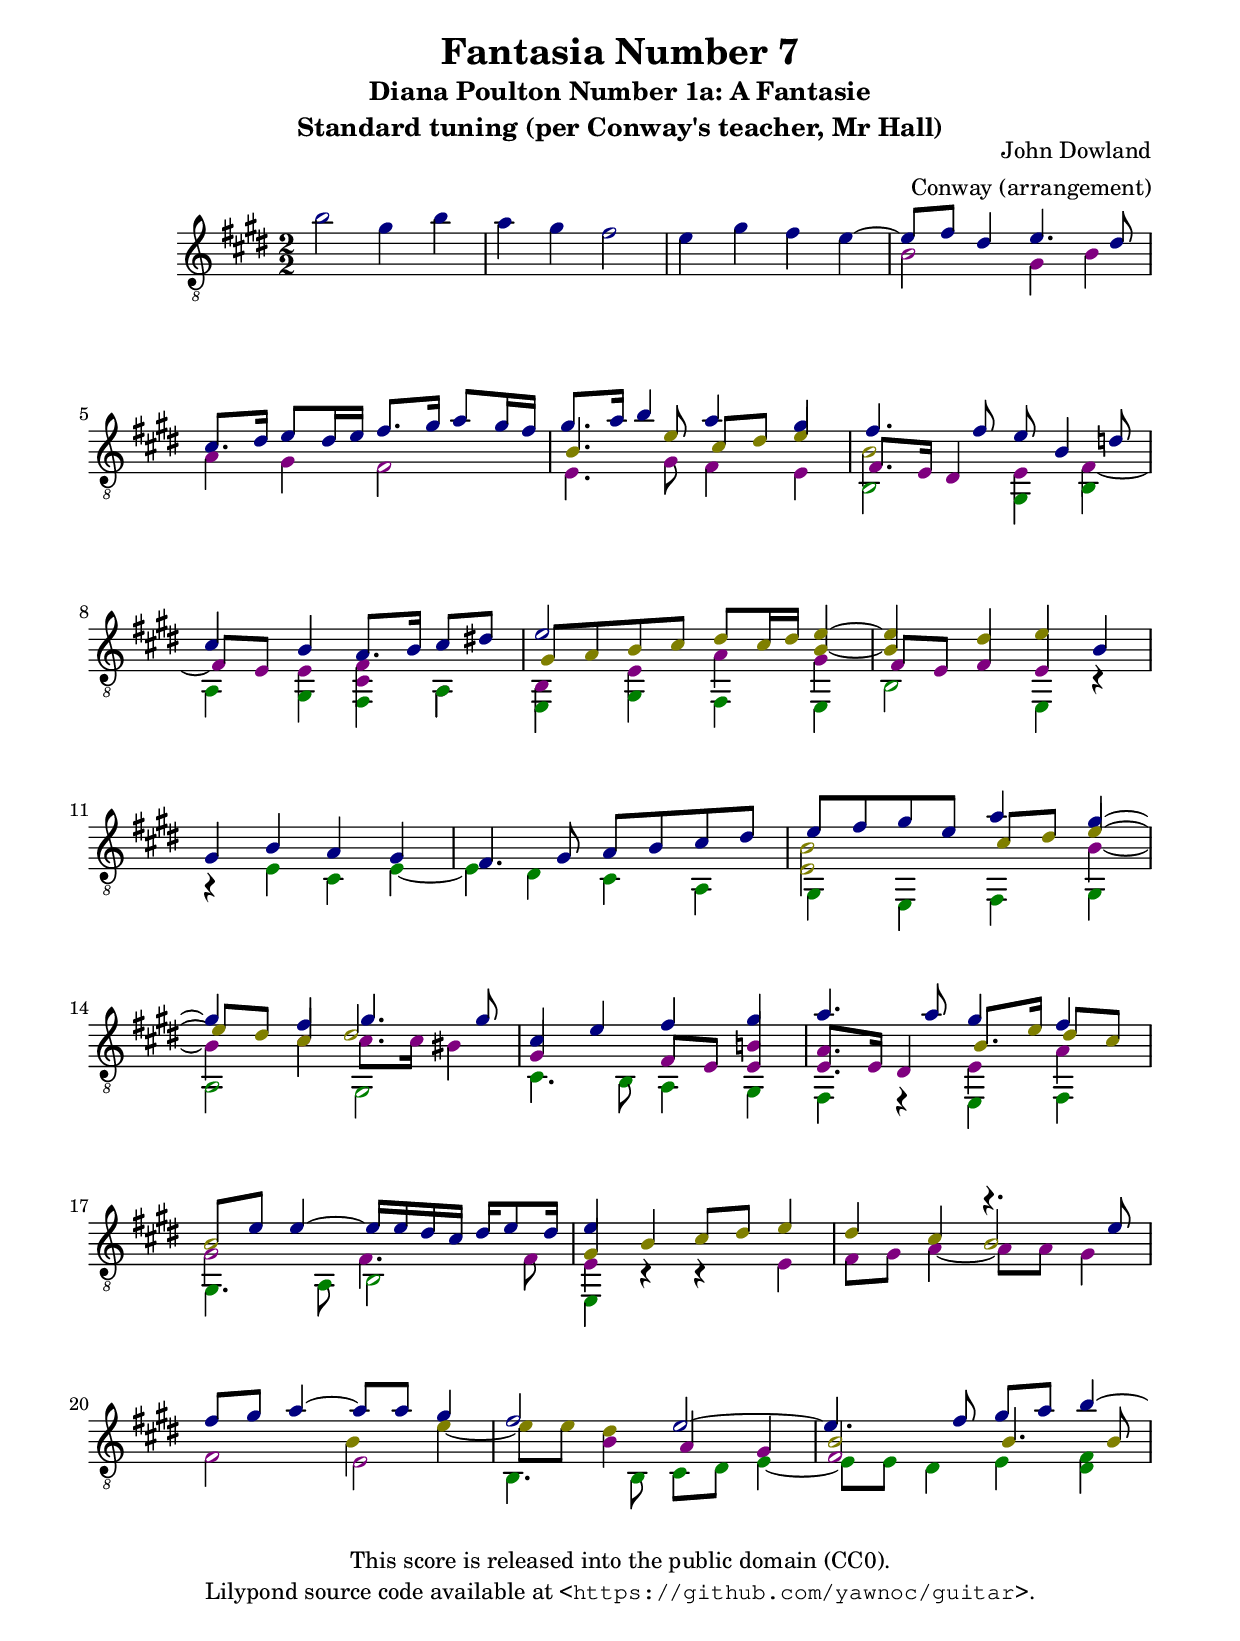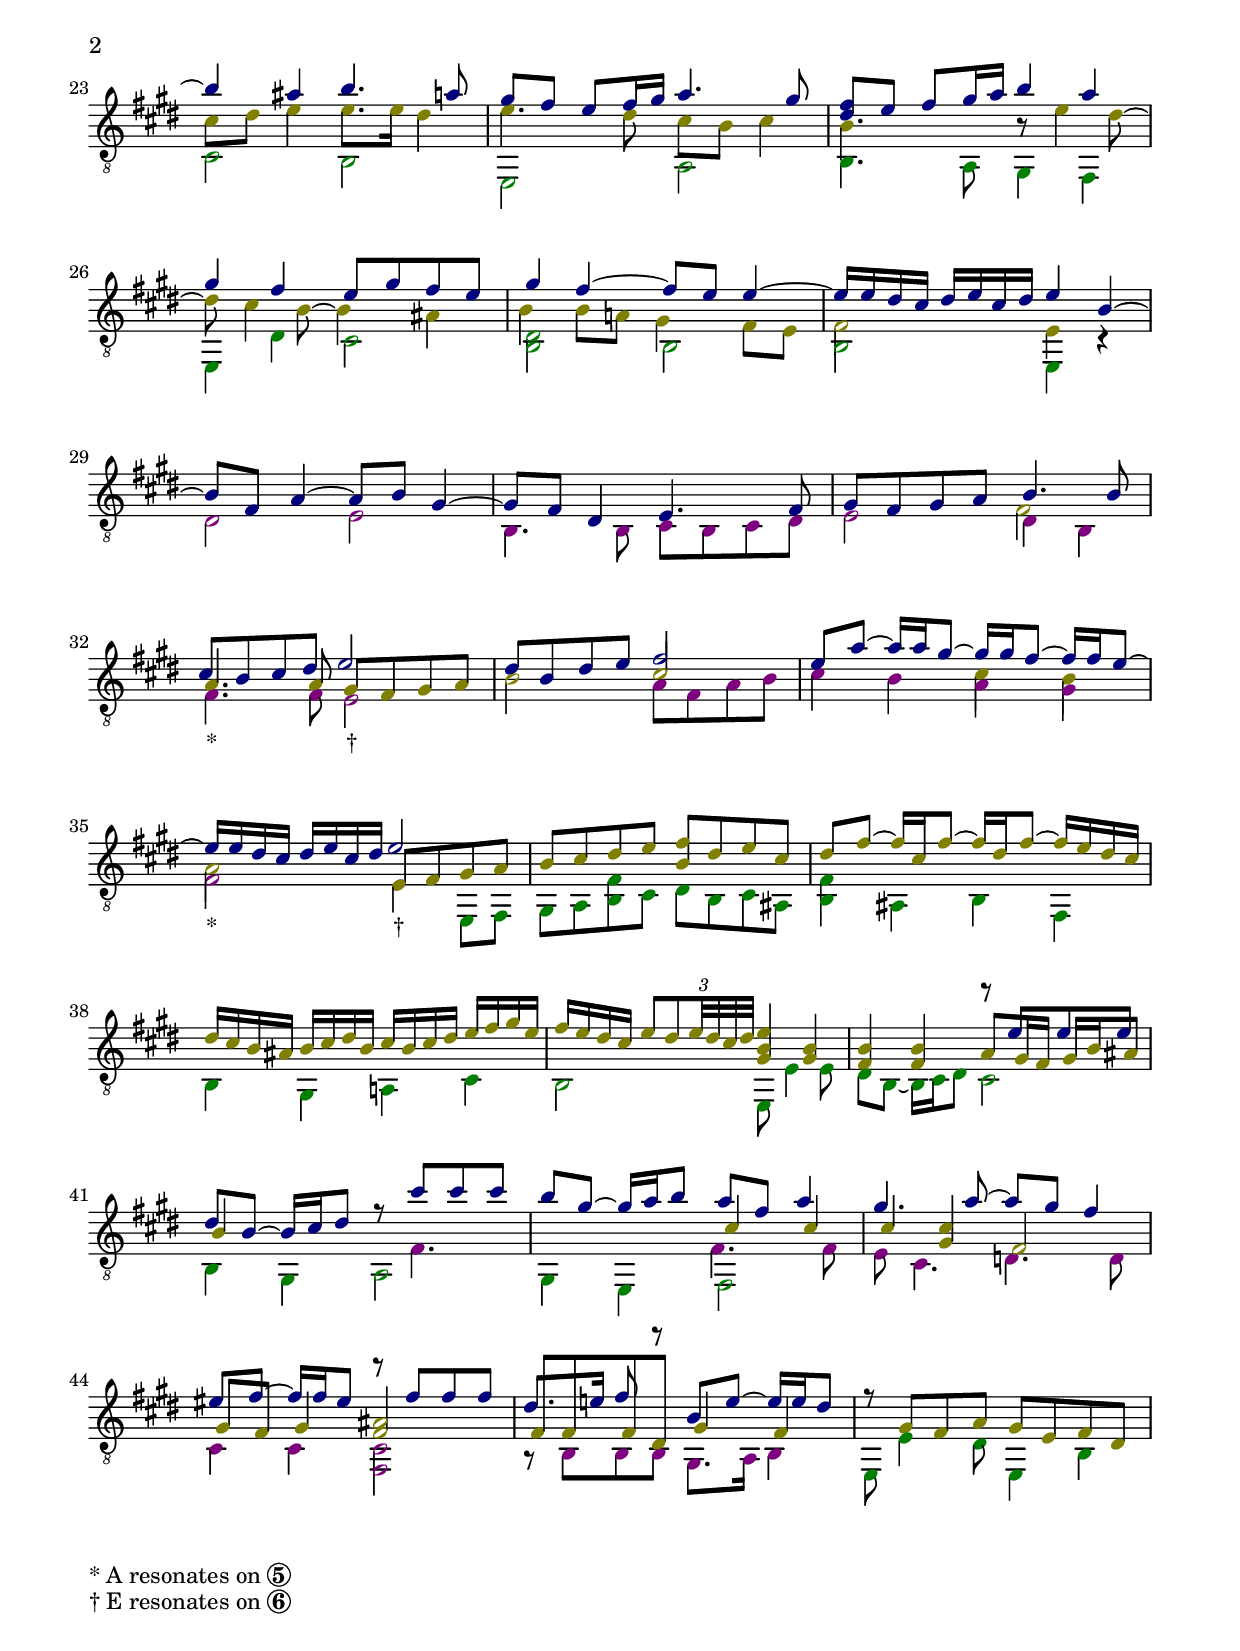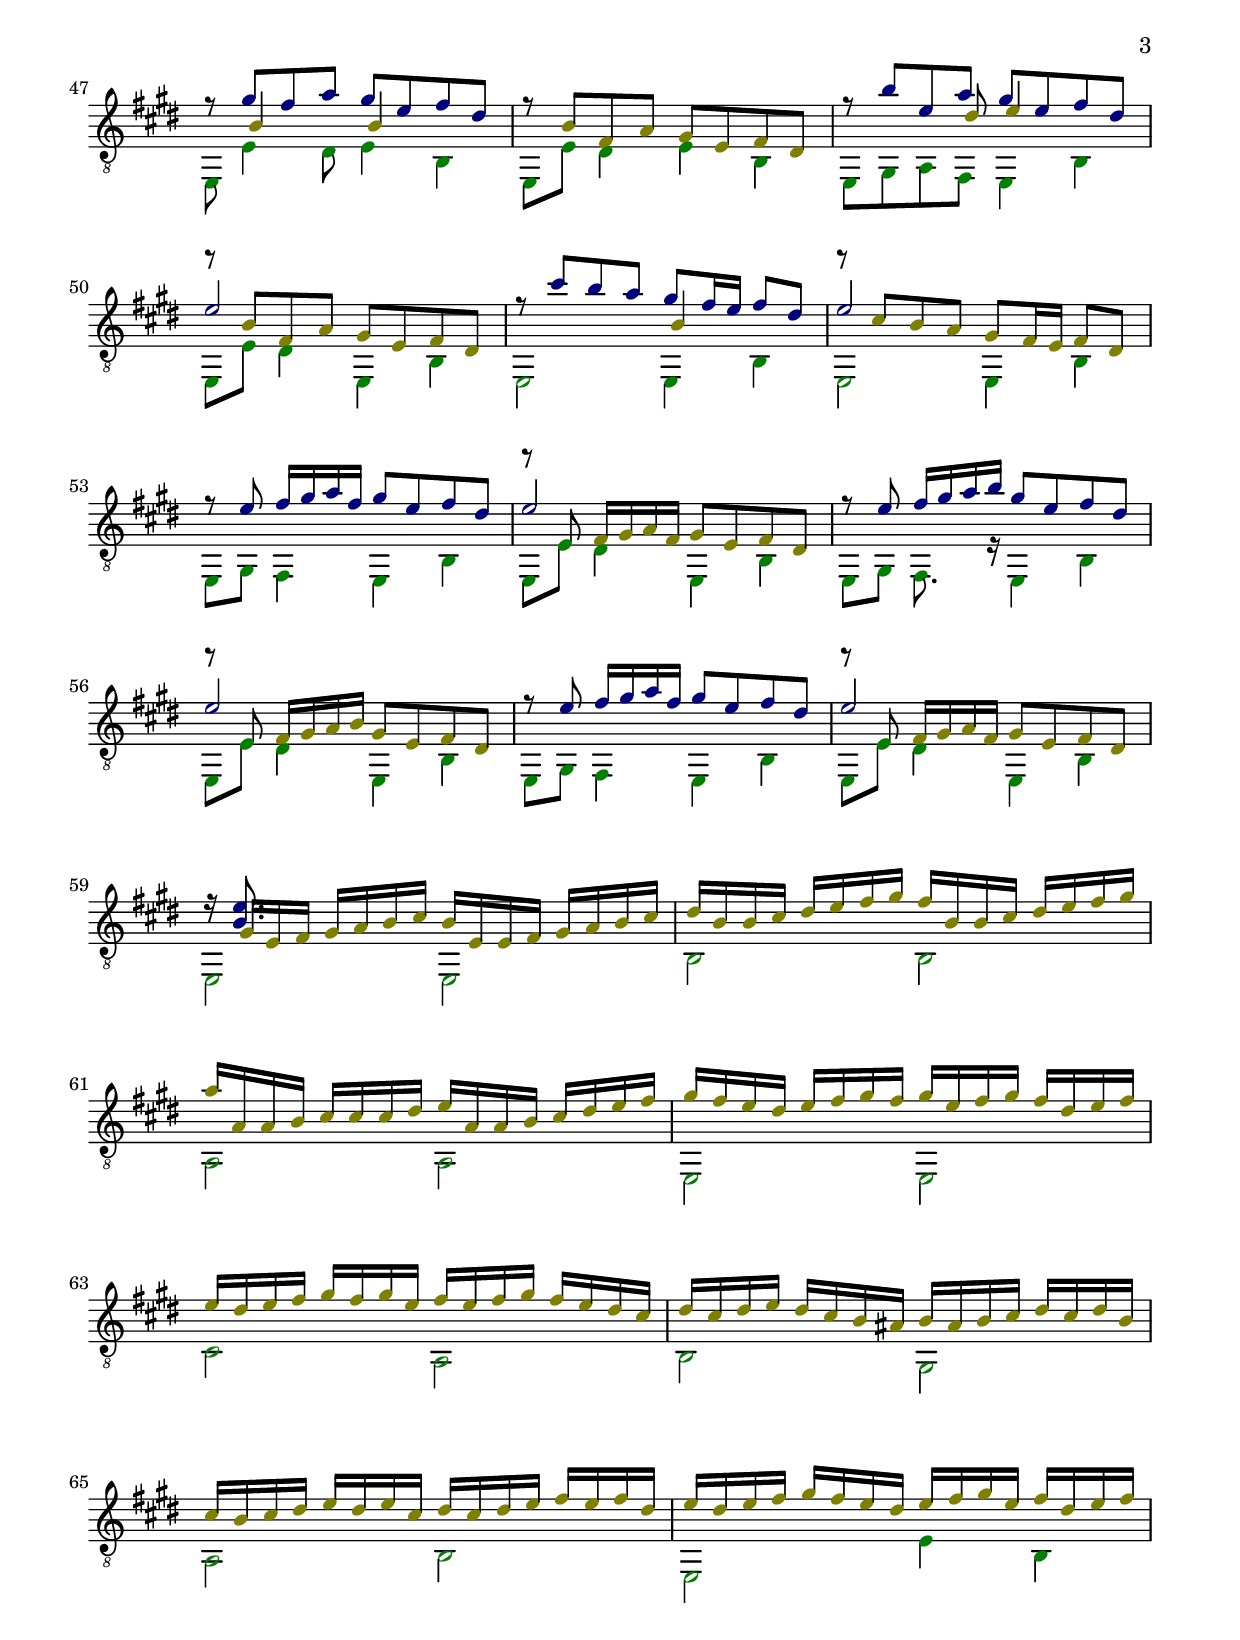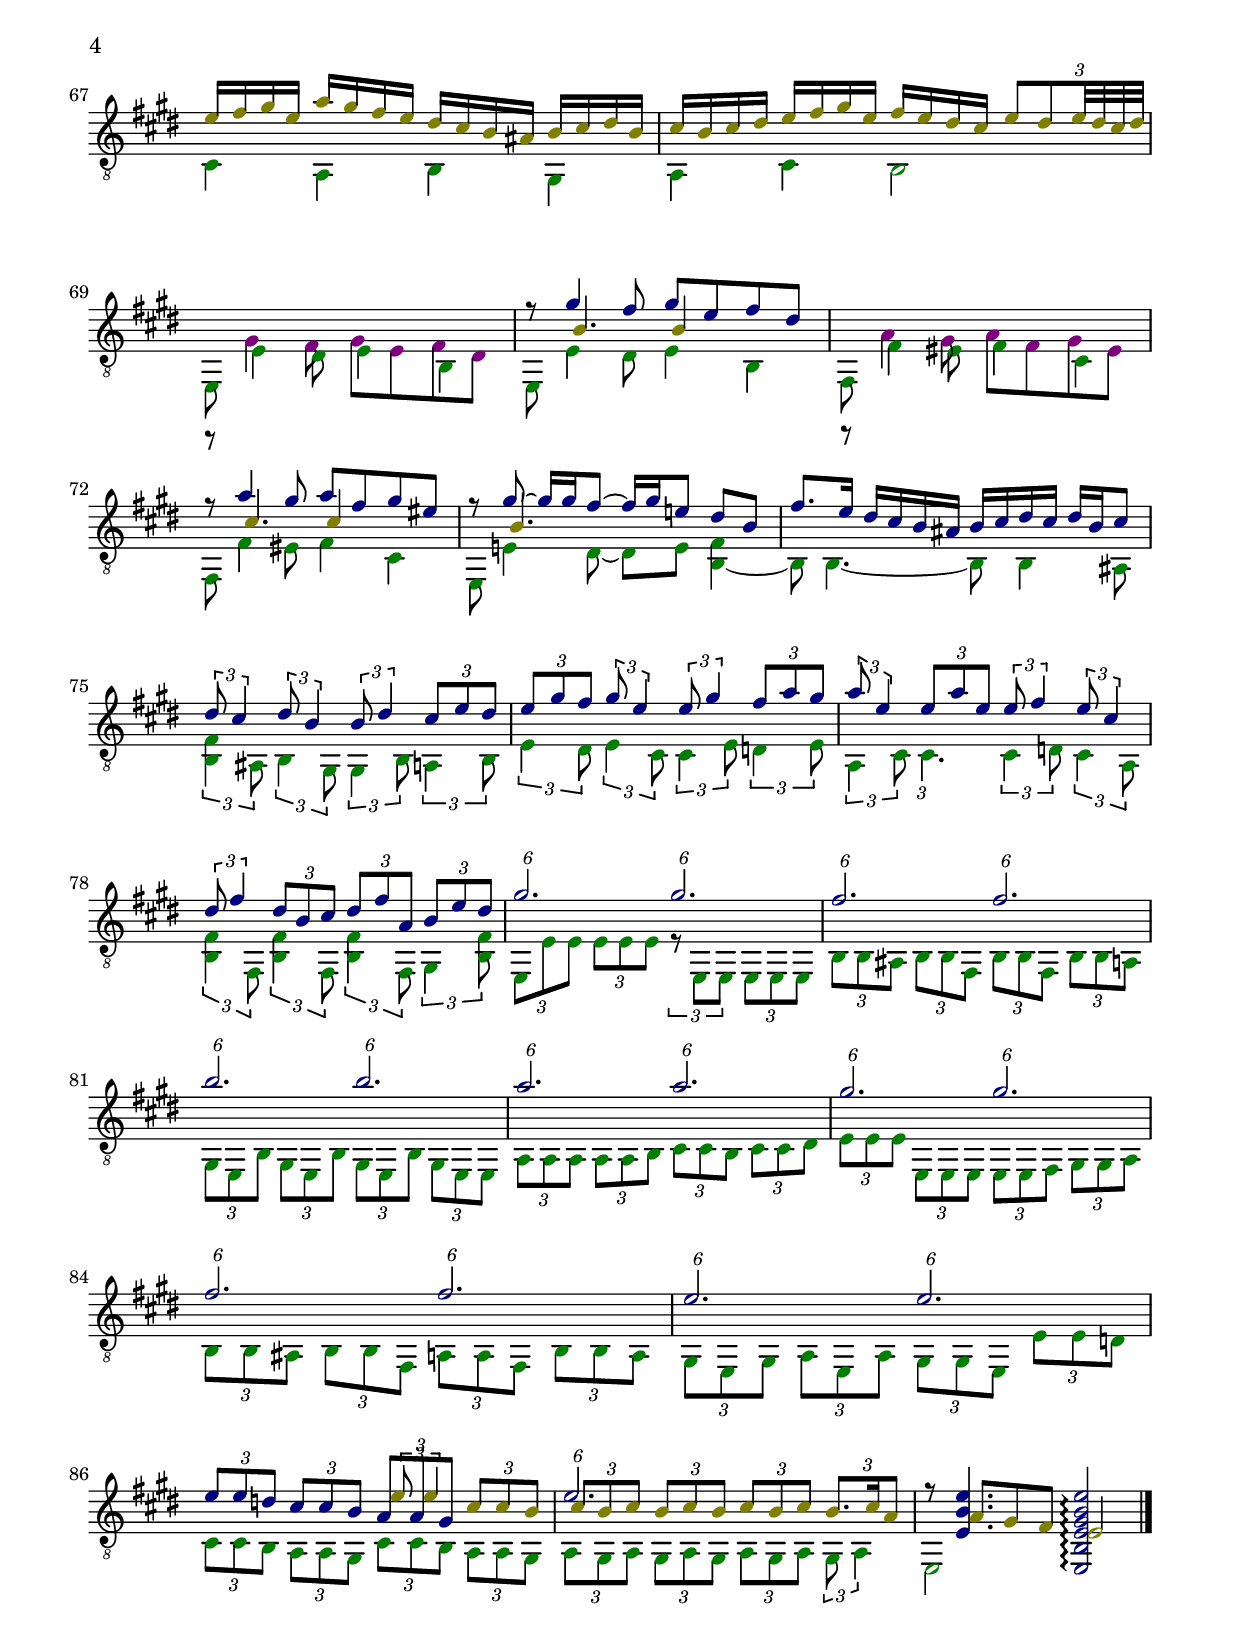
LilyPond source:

\version "2.18.2"


%%%%%%%%%%%%%%%%%%%%%%%%%%%%%%%%%%%%%%%%%%%%%%%%%%%%%%%%%%%%%%%%
% General
%%%%%%%%%%%%%%%%%%%%%%%%%%%%%%%%%%%%%%%%%%%%%%%%%%%%%%%%%%%%%%%%

\paper {
  top-margin = 1.5\cm
  left-margin = 1.5\cm
  right-margin = 1.5\cm
  bottom-margin = 1.5\cm
  ragged-last-bottom = ##f
  footnote-separator-markup = \markup { \vspace #1.5 }
}

globalSettings = {
  \accidentalStyle modern
  \compressFullBarRests
  \mergeDifferentlyHeadedOn
  \mergeDifferentlyDottedOn
  \numericTimeSignature
  \pointAndClickOff
  \override TextScript.extra-offset = #'(0 . 0.7)
  \override Score.FootnoteItem.annotation-line = ##f
}

origin-url = "https://github.com/yawnoc/guitar"

\header {
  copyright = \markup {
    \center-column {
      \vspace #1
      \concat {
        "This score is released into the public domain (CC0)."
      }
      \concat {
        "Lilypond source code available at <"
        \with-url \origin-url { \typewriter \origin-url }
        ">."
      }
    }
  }
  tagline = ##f
}

triplet = #(define-music-function
  (parser location music) (ly:music?)
  #{
    \tuplet 3/2 { $music }
  #}
)

tripletDuple = #(define-music-function
  (parser location music) (ly:music?)
  #{
    \tuplet 6/4 { $music }
  #}
)

overrideBeamedStemLengths = #(define-scheme-function
  (parser location lengths) (list?)
  #{
    \override Stem.details.beamed-lengths = $lengths
  #}
)
revertBeamedStemLengths = { \revert Stem.details.beamed-lengths }

overrideBeamVerticalPositions = #(define-scheme-function
  (parser location positions) (pair?)
  #{
    \override Beam.positions = $positions
  #}
)

%%%%%%%%%%%%%%%%%%%%%%%%%%%%%%%%%%%%%%%%%%%%%%%%%%%%%%%%%%%%%%%%
% Semantic bar lines
%%%%%%%%%%%%%%%%%%%%%%%%%%%%%%%%%%%%%%%%%%%%%%%%%%%%%%%%%%%%%%%%

barLineGoto = { \bar "||" }
barLineKeyChange = { \bar "||" }
barLineEnd = { \bar "|." }

%%%%%%%%%%%%%%%%%%%%%%%%%%%%%%%%%%%%%%%%%%%%%%%%%%%%%%%%%%%%%%%%
% Guitar notation
%%%%%%%%%%%%%%%%%%%%%%%%%%%%%%%%%%%%%%%%%%%%%%%%%%%%%%%%%%%%%%%%

stringNumbersAbove = { \set stringNumberOrientations = #'(up) }
stringNumbersBelow = { \set stringNumberOrientations = #'(down) }

fingeringAbove = { \set fingeringOrientations = #'(up) }
fingeringBelow = { \set fingeringOrientations = #'(down) }
fingeringAleft = { \set fingeringOrientations = #'(left) }
fingeringAright = { \set fingeringOrientations = #'(right) }

startGraceMusic = {
  <>(
  \override Fingering.font-size = -6
}
stopGraceMusic = {
  \revert Fingering.font-size
  <>)
}

overrideHorizontalShift = #(define-scheme-function
  (parser location distance) (number?)
  #{
    \override NoteColumn.force-hshift = $distance
  #}
)
revertHorizontalShift = { \revert NoteColumn.force-hshift }

barreSpan = #(define-music-function
  (parser location label offsetPair music)
  (string? (pair? (cons 0 0)) ly:music?)
  (let
    (
      (elements (extract-named-music music '(NoteEvent EventChord)))
    )
    (if
      (pair? elements)
      (let
        (
          (first-element (first elements))
          (last-element (last elements))
        )
        (set!
          (ly:music-property first-element 'articulations)
          (cons
            (make-music 'TextSpanEvent 'span-direction -1)
            (ly:music-property first-element 'articulations)
          )
        )
        (set!
          (ly:music-property last-element 'articulations)
          (cons
            (make-music 'TextSpanEvent 'span-direction 1)
            (ly:music-property last-element 'articulations)
          )
        )
      )
    )
  )
  #{
    \once \override TextSpanner.font-shape = #'upright
    \once \override TextSpanner.style = #'line
    \once \override TextSpanner.extra-offset = #offsetPair
    \once \override TextSpanner.bound-details = #`(
      (left
        (text . ,#{ \markup { \raise #-0.7 { #label \hspace #0.7 }} #})
        (Y . 0)
        (padding . -0.8)
        (attach-dir . -2)
      )
      (right
        (text . ,#{ \markup { \draw-line #'(0 . -1.3) } #}) ;; draw hook
        (Y . 0)
        (padding . -0.5)
        (attach-dir . 2)
      )
    )
    \once \override TextSpanner #'after-line-breaking = #(lambda (grob)
      (let*
        (
          (originalGrob (ly:grob-original grob))
          (splitGrobs (ly:spanner-broken-into originalGrob))
        )
        (if
          (and
            (>= (length splitGrobs) 2)
            (not (eq? (car (last-pair splitGrobs)) grob))
          )
          (begin
            (ly:grob-set-nested-property! grob
              '(bound-details right text)
              #{ \markup { \draw-line #'(0 . 0) } #} ;; suppress draw hook
            )
            (ly:grob-set-property! grob
              'extra-offset
              (cons
                (car offsetPair)
                (+ (cdr offsetPair) 0.7) ;; correction for suppressed hook
              )
            )
            (ly:grob-set-nested-property! grob
              '(bound-details right padding)
              #'-3 ;; increase spanner length
            )
          )
        )
      )
    )
    $music
  #}
)

barre = #(define-scheme-function
  (parser location label) (string?)
  #{
    \markup {
      \center-align {
        \hspace #0.7
        $label
      }
    }
  #}
)

nudgeNextBarre = #(define-scheme-function
  (parser location distance) (number?)
  #{
    \once \override TextScript.X-offset = $distance
  #}
)

position = #(define-scheme-function
  (parser location label) (string?)
  #{
    \markup {
      \center-align {
        \hspace #0.5
        $label
      }
    }
  #}
)

#(define-markup-command
  (markupString layout properties stringNumber) (markup?)
  (interpret-markup layout properties
    #{
      \markup \circle { \bold #stringNumber }
    #}
  )
)

#(define-markup-command
  (resonatesOn layout properties note stringNumber) (markup? markup?)
  (interpret-markup layout properties
    #{
      \markup { #note "resonates on" \markupString #stringNumber }
    #}
  )
)

%%%%%%%%%%%%%%%%%%%%%%%%%%%%%%%%%%%%%%%%%%%%%%%%%%%%%%%%%%%%%%%%
% Goto statements
%%%%%%%%%%%%%%%%%%%%%%%%%%%%%%%%%%%%%%%%%%%%%%%%%%%%%%%%%%%%%%%%

overrideGotoVisibility = {
  \once \override Score.RehearsalMark #'break-visibility = #'#(#t #t #f)
}

makeGotoMark = #(define-scheme-function
  (parser location label) (string?)
  #{
    \mark \markup { \small \italic $label }
  #}
)

simultaneousMarkSeparator = {
  \cadenzaOn
    s1073741824 % stupid, but works
  \cadenzaOff
}

coda = {
  \overrideGotoVisibility
  \mark \markup { \musicglyph #"scripts.coda" }
}

fine = {
  \overrideGotoVisibility
  \makeGotoMark Fine
}

dcAlCoda = {
  \overrideGotoVisibility
  \makeGotoMark "D.C. al Coda"
}

dcAlFine = {
  \overrideGotoVisibility
  \makeGotoMark "D.C. al Fine"
}

toCoda = {
  \overrideGotoVisibility
  \makeGotoMark "to Coda"
}



\header {
  title = "Fantasia Number 7"
  subtitle = \markup {
    \center-column {
      "Diana Poulton Number 1a: A Fantasie"
      "Standard tuning (per Conway's teacher, Mr Hall)"
    }
  }
  composer = "John Dowland"
  arranger = "Conway (arrangement)"
}


initialSignatures = {
  \clef "treble_8"
  \key e \major
  \time 2/2
  \set Timing.beamExceptions = #'()
  \set Timing.baseMoment = #(ly:make-moment 1/4)
  \set Timing.beatStructure = #'(1 1 1 1)
  \set Timing.beamExceptions = #'(
    (
      end
        .
      (
        ((1 . 8) . (4 4)) ;; quavers by fours
        ((1 . 12) . (3 3 3 3)) ;; anything shorter by beat
      )
    )
  )
}


highVoiceMusic = {
  
  \override NoteHead.color = #darkblue
  
  % Main theme high
  \barNumberCheck #1
  \relative c'' {
    \stemDown
    b2 gis4 b |
    a gis fis2 |
    e4 gis fis e~ |
    \stemUp
    e8 fis dis4 e4. dis8 |
    cis8. dis16 e8 dis16 e fis8. gis16 a8 gis16 fis |
    gis8. a16 b4 a gis |
    \once \overrideHorizontalShift #0.3 fis4. fis8 e8 b4 d8 |
    cis4 b a8. b16 cis8 dis |
    e2 s2 |
    s2 s4
  }
  
  % Main theme low
  \barNumberCheck #10
  \relative c' {
    b4 |
    gis b a gis |
    fis4. gis8 a b cis dis |
    e fis gis e a4 gis~ |
    gis
      \shiftOn
        \once \overrideHorizontalShift #0
        fis
      \shiftOff
      \once \overrideHorizontalShift #0.45 gis4. gis8 |
    cis,4 e fis gis |
    a4. a8 gis4 fis |
    \once \hide NoteHead b,8 e e4~ e16 e dis cis dis16 e8 dis16 |
    e4
  }
  
  % Tee-tee taa high
  \barNumberCheck #18
  \relative c'' {
    s4 s2 |
    s2 c4.\rest e,8 |
    fis8 gis a4~ a8 a gis4 |
    fis2 e2~ |
    \once \overrideHorizontalShift #-0.25 e4. fis8 gis8 a b4~ |
    b ais b4. a8 |
    gis8 fis e8 fis16 gis a4. gis8 |
    <fis dis>8 e fis8 gis16 a b4 a |
    gis fis e8 gis fis e |
    gis4 fis~ fis8 e e4~ |
    e16 e dis cis dis e cis dis e4
  }
  
  % Tee-tee taa low
  \barNumberCheck #28
  \relative c' {
    b4~ |
    b8 fis a4~ a8 b gis4~ |
    gis8 fis dis4 e4. fis8 |
    gis fis gis a b4. b8 |
    \shiftOn
    \overrideHorizontalShift #-0.45 cis b cis dis e2 |
    \revertHorizontalShift
    dis8 b dis e \once \overrideHorizontalShift #0 fis2 |
    \shiftOff
    e8 a~ a16 a gis8~ gis16 gis fis8~ fis16 fis e8~ |
    e16 e dis cis dis e cis dis
      \once \shiftOn
      \once \overrideHorizontalShift #-0.3
      e2 |
  }
  
  % Ascending scale
  \barNumberCheck #36
  {
    s1 * 3 |
    s2
  }
  
  % Tee-tee-tee
  \barNumberCheck #39
  \relative c' {
    s2 |
    s2 r8 e e e |
    dis b~ b16 cis dis8 r8 cis' cis cis |
    b8 gis~ gis16 a b8 a8 fis a4 |
    gis4. a8~ a gis fis4 |
    eis8 fis~ fis16 fis eis8 r8 fis fis fis |
    dis8. e16 fis8 r b,8 e~ e16 e dis8 |
  }
  
  % Majestic theme
  \barNumberCheck #46
  \relative c'' {
    s1 |
    r8 gis fis a gis e fis dis |
    s1 |
    r8 b' e, a gis e fis dis |
    e2 s2 |
    r8 cis' b a gis8 fis16 e fis8 dis |
    e2 s2 |
    r8 e fis16 gis a fis gis8 e fis dis |
    e2 s2 |
    r8 e fis16 gis a b gis8 e fis dis |
    e2 s2 |
    r8 e fis16 gis a fis gis8 e fis dis |
    e2 s2 |
  }
  
  % Scale runs
  \barNumberCheck #59
  \relative c' {
    r16 <e b>8. s4 s2 |
    s1 * 9 |
  }
  
  % Majestic interlude
  \barNumberCheck #69
  \relative c'' {
    s1 |
    r8 gis4 fis8 gis e fis dis |
    s1 |
    r8 a'4 gis8 a fis gis eis |
    r8 gis~ gis16 gis fis8~ fis16 gis e8 dis b |
    fis'8. e16 dis cis b ais
      b16 cis dis cis dis b cis8 |
  }
  
  % Triple runs
  \barNumberCheck #75
  \relative c' {
    \triplet { dis8 cis4 } \triplet { dis8 b4 }
      \triplet { b8 dis4 } \triplet { cis8 e dis } |
    \triplet { e8 gis fis } \triplet { gis8 e4 }
      \triplet { e8 gis4 } \triplet { fis8 a gis } |
    \triplet { a8 e4 } \triplet { e8 a e }
      \triplet { e8 fis4 } \triplet { e8 cis4 } |
    \triplet { dis8 fis4 } \triplet { dis8 b cis }
      \triplet { dis8 fis a, } \triplet { b e dis } |
    \tripletDuple { gis2. } \tripletDuple { gis } |
    \tripletDuple { fis } \tripletDuple { fis } |
    \tripletDuple { b } \tripletDuple { b } |
    \tripletDuple { a } \tripletDuple { a } |
    \tripletDuple { gis } \tripletDuple { gis } |
    \tripletDuple { fis } \tripletDuple { fis } |
    \tripletDuple { e } \tripletDuple { e } |
    \triplet { e8 e d } \triplet { cis cis b }
      \triplet { a a gis } s4 |
    \tripletDuple { e'2. } s2 |
  }
  
  % Finishing chords
  \barNumberCheck #88
  \relative c {
    r8 <e b' e>4.
      <e, b' e gis b e>2 \arpeggio
      \barLineEnd
  }
  
}


lowVoiceMusic = {
  
  \override NoteHead.color = #darkgreen
  
  % Main theme high
  \barNumberCheck #1
  \relative c {
    s1 * 6 |
    b2 gis4 b |
    a gis fis a |
    e gis fis e |
    b'2 e,4
  }
  
  % Main theme low
  \barNumberCheck #10
  \relative c {
    r4 |
    r4 e cis e~ |
    e dis cis a |
    gis e fis gis |
    a2 gis |
    cis4. b8 a4 gis |
    fis r e fis |
    gis4. a8 b2 |
    e,4
  }
  
  % Tee-tee taa high
  \barNumberCheck #18
  \relative c {
    s4 s4 s4 |
    s1 * 2 |
    b4. b8 cis8 dis e4~ |
    \once \overrideHorizontalShift #1 e8 e dis4 e4 <dis fis> |
    cis2 b |
    e, a |
    b4. a8 gis4 fis |
    e dis' cis2 |
    <b dis> b |
    b e,4
  }
  
  % Tee-tee taa low
  \barNumberCheck #28
  \relative c {
    r4 |
    s1 * 6 |
    s2
  }
  
  % Ascending scale
  \barNumberCheck #35
  \relative c, {
    s4 e8 fis |
    gis a <b fis'> cis dis b cis ais |
    <b fis'>4 ais b fis |
    b gis a cis |
    b2
  }
  
  % Tee-tee-tee
  \barNumberCheck #39
  \relative c, {
    e8 e'4 e8 |
    dis8 b~ b16 cis dis8 cis2 |
    b4 gis a2 |
    gis4 e fis2 |
    s1 * 3 |
  }
  
  % Majestic theme
  \barNumberCheck #46
  \relative c, {
    e8 e'4 dis8 e,4 b' |
    e,8 e'4 dis8 e4 b |
    e,8 e' dis4 e b |
    e,8 gis a fis e4 b' |
    e,8 e' dis4 e, b' |
    e,2 e4 b' |
    e,2 e4 b' |
    e,8 gis fis4 e b' |
    e,8 e' dis4 e, b' |
    e,8[ gis] fis8. r16 e4 b' |
    e,8 e' dis4 e, b' |
    e,8 gis fis4 e b' |
    e,8 e' dis4 e, b' |
  }
  
  % Scale runs
  \barNumberCheck #59
  \relative c, {
    e2 e |
    b' b |
    a a |
    e e |
    cis' a |
    b gis |
    a b |
    e, e'4 b |
    cis a b gis |
    a cis b2 |
  }
  
  % Majestic interlude
  \barNumberCheck #69
  \relative c, {
    e8 e'4 dis8 e4 b |
    e,8 e'4 dis8 e4 b |
    fis8 fis'4 eis8 fis4 cis |
    fis,8 fis'4 eis8 fis4 cis |
    e,8 e'4 dis8~ dis e <b~ fis'>4 |
    b8 b4.~ b8 b4 ais8 |
  }
  
  % Triple runs
  \barNumberCheck #75
  \relative c {
    \triplet { <b fis'>4 ais8 } \triplet { b4 gis8 }
      \triplet { gis4 b8 } \triplet { a4 b8 } |
    \triplet { e4 dis8 } \triplet { e4 cis8 }
      \triplet { cis4 e8 } \triplet { d4 e8 } |
    \triplet { a,4 cis8 } \triplet { cis4. }
      \triplet { cis4 d8 } \triplet { cis4 a8 } |
    \triplet { <b fis'>4 fis8 } \triplet { <b fis'>4 fis8 }
      \triplet { <b fis'>4 fis8 } \triplet { gis4 <b fis'>8 } |
    \triplet { e,8 e' e } \triplet { e e e }
      \triplet { r e, e } \triplet { e e e } |
    \triplet { b' b ais } \triplet { b b fis }
      \triplet { b b fis } \triplet { b b a } |
    \triplet { gis e b' } \triplet { gis e b' }
      \triplet { gis e b' } \triplet { gis e e } |
    \triplet { a a a } \triplet { a a b }
      \triplet { cis cis b } \triplet { cis cis dis } |
    \triplet { e e e } \triplet { e, e e }
      \triplet { e e fis } \triplet { gis gis a } |
    \triplet { b b ais } \triplet { b b fis }
      \triplet { a a fis } \triplet { b b a } |
    \triplet { gis e gis } \triplet { a e a }
      \triplet { gis gis e } \triplet { e' e d } |
    \triplet { cis cis b } \triplet { a a gis }
      \triplet { cis cis b } \triplet { a a gis } |
    \triplet { a gis a } \triplet { gis a gis }
      \triplet { a gis a } \triplet { gis8 a4 } |
  }
  
  % Finishing chords
  \barNumberCheck #88
  \relative c, {
    e2 s2 |
  }
  
}


upperMiddleVoiceMusic = {
  
  \override NoteHead.color = #darkyellow
  
  % Main theme high
  \barNumberCheck #1
  \relative c' {
    s1 * 5 |
    \once \overrideHorizontalShift #0.4 b4. e8
      cis8 dis
      \once \overrideHorizontalShift #0 e4 |
    \stemDown
    \once \overrideHorizontalShift #0 b2 s2 |
    \stemUp
    s1 |
    gis8 a b cis dis8 cis16 \shiftOff dis <e~ b_~>4 |
    <e b> dis e
    \shiftOn
  }
  
  % Main theme low
  \barNumberCheck #10
  \relative c' {
    s4 |
    s1 * 2 |
    \stemDown
    <b e,>2
    \stemUp
      cis8 dis \once \overrideHorizontalShift #0 e4~ |
    e8 dis
      \shiftOff cis4 \shiftOn
      \once \overrideHorizontalShift #-0.75 dis2 |
    s1 |
    s2 \stemUp b8. e16 dis8 cis |
      \once \overrideHorizontalShift #-0.07
      \once \hide Stem
        b2
      s2 |
    \once \overrideHorizontalShift #0 gis4
  }
  
  % Tee-tee taa high
  \barNumberCheck #18
  \relative c' {
    b4 cis8 dis e4 |
    dis4 cis b2 |
    \stemDown
    s2 b4 e_~ |
    \once \overrideHorizontalShift #0.9 e8 e
      \once \overrideHorizontalShift #0 dis4 s2 |
    \once \overrideHorizontalShift #0
    \once \hide Stem
      b2
    \stemUp
      b4. b8 |
    \stemDown
    \overrideHorizontalShift #0
    cis8 dis e4 e8. e16 dis4 |
    e4. dis8 cis8 b cis4 |
    b4. s8 b8\rest e4 dis8~ |
    dis8 cis4 b8~
    \revertHorizontalShift
      b4 ais |
    b4 b8 a gis4 fis8 e |
    \overrideHorizontalShift #0
    fis2 e4
    \revertHorizontalShift
    \stemUp
  }
  
  % Tee-tee taa low
  \barNumberCheck #28
  \relative c {
    s4 |
    s1 * 2 |
    s2 \stemDown fis2 \stemUp |
    \footnote "*" #'(0 . -4) \markup { "*" \resonatesOn A 5 }
    \shiftOff
    a4. a8 gis fis gis a |
    \stemDown b2 \stemUp cis |
    \shiftOn
    s2
      \stemDown
      \overrideHorizontalShift #0
      cis4 b |
    \footnote "*" #'(0 . -4) \markup { }
    a2
      \stemUp
      \revertHorizontalShift
  }
  
  % Ascending scale
  \barNumberCheck #35
  \relative c {
    \shiftOff
    e8 fis gis a |
    b cis dis e <fis b,> dis e cis |
    dis fis~ fis16 cis fis8~ fis16 dis fis8~ fis16 e dis cis |
    dis cis b ais b cis dis b cis b cis dis e fis gis e |
    fis e dis cis \triplet { e8 dis e32 dis cis dis } <e b gis>4
    \shiftOn
  }
  
  % Tee-tee-tee
  \barNumberCheck #39
  \relative c' {
    <b gis>4 |
    <b fis> <b fis> a8 gis16 fis gis16 b ais8 |
    b4 s4 s2 |
    s2 cis4 cis |
    cis <cis gis> fis,2 |
    gis8 fis gis4 <ais fis>2 |
    fis8 fis fis dis gis4 fis |
  }
  
  % Majestic theme
  \barNumberCheck #46
  \relative c' {
    r8 gis fis a gis e fis dis |
    s8 b'4 s8 b4 s4 |
    r8 b8 fis a gis e fis dis |
    s4. dis'8 e4 s4 |
    r8 b8 fis a gis e fis dis |
    s2 b'4 s4 |
    r8 cis b a gis8 fis16 e fis8 dis |
    s1 |
    r8 e fis16 gis a fis gis8 e fis dis |
    s1 |
    r8 e fis16 gis a b gis8 e fis dis |
    s1 |
    r8 e fis16 gis a fis gis8 e fis dis |
  }
  
  % Scale runs
  \barNumberCheck #59
  \relative c' {
    s16 gis e fis gis a b cis
      b e, e fis gis a b cis |
    dis b b cis dis e fis gis
      fis b, b cis dis e fis gis |
    a a, a b cis cis cis dis
      e a, a b cis dis e fis |
    gis fis e dis e fis gis fis
      gis e fis gis fis dis e fis |
    e dis e fis gis fis gis e
      fis e fis gis fis e dis cis |
    dis cis dis e dis cis b ais
      b ais b cis dis cis dis b |
    cis b cis dis e dis e cis
      dis cis dis e fis e fis dis |
    e dis e fis gis fis e dis
      e fis gis e
      fis dis e fis |
    e fis gis e
      a gis fis e
      dis cis b ais
      b cis dis b |
    cis b cis dis
      e fis gis e
      fis e dis cis
      \triplet { e8 dis e32 dis cis dis } |
  }
  
  % Majestic interlude
  \barNumberCheck #69
  \relative c' {
    s1 |
    s8 b4. b4 s4 |
    s1 |
    s8 cis4. cis4 s4 |
    s8 b4. s2 |
    s1 |
  }
  
  % Triple runs
  \barNumberCheck #75
  \relative c' {
    s1 * 11 |
    s2 \triplet { e8 e4 } \triplet { cis8 cis b } |
    \triplet { cis b cis } \triplet { b cis b }
      \triplet { cis b cis } \triplet { b8. cis16 a8 } |
  }
  
  % Finishing chords
  \barNumberCheck #88
  \relative c' {
    s8 a gis fis e2 |
  }
  
}


lowerMiddleVoiceMusic = {
  
  \override NoteHead.color = #darkmagenta
  
  % Main theme high
  \barNumberCheck #1
  \relative c' {
    s1 * 3 |
    \shiftOff
    b2 gis4 b |
    a gis fis2 |
    \once \overrideHorizontalShift #0.3 e4. gis8 fis4 e |
    \shiftOn
    \stemUp
    \overrideBeamedStemLengths #'(3)
    fis8. e16 dis4 \stemDown
    \revertBeamedStemLengths
      \overrideHorizontalShift #0 e4 fis~ |
      \revertHorizontalShift
    \stemUp
    fis8 e \stemDown
      \overrideHorizontalShift #0 e4 <cis fis>4 a |
    b e a gis |
      \revertHorizontalShift
    \stemUp
    fis8 e
      \overrideHorizontalShift #0 fis4 e
      \revertHorizontalShift
    \stemDown
  }
  
  % Main theme low
  \barNumberCheck #10
  \relative c {
    s4 |
    s1 * 2 |
    s2 s4 \overrideHorizontalShift #0 b'4~ |
    b \revertHorizontalShift
      \shiftOff cis \shiftOn
      \overrideBeamedStemLengths #'(3)
      \once \overrideHorizontalShift #0.3
        cis8. cis16
      \revertBeamedStemLengths
      bis4 |
    \stemUp
    \once \overrideHorizontalShift #0 gis4 s4
      \once \overrideHorizontalShift #0 fis8 e
      \once \overrideHorizontalShift #0 <e b'>4 |
    \once \overrideHorizontalShift #0 <e a>8. e16 dis4
      \stemDown
      \overrideHorizontalShift #0 e4 a |
      \revertHorizontalShift
    \once \overrideHorizontalShift #-0.07 gis2 fis4. fis8 |
    \once \overrideHorizontalShift #0 e4
  }
  
  % Tee-tee taa high
  \barNumberCheck #18
  \relative c {
    \shiftOff
    r4 r e |
    fis8 gis a4~ a8 a gis4 |
    fis2 e |
    \shiftOn
    \stemUp
    s4
      \once \overrideHorizontalShift #0
      \once \hide Stem
        b'
      a gis |
    \once \overrideHorizontalShift #0 fis2 s2 |
    \stemDown
    s1 * 5 |
    s2 s4
  }
  
  % Tee-tee taa low
  \barNumberCheck #28
  \relative c {
    s4 |
    \shiftOff
    dis2 e |
    b4. b8 cis b cis dis |
    e2 dis4 b |
    fis'4. fis8
      \footnote "†" #'(0 . -2.5) \markup { "†" \resonatesOn E 6 }
      e2 |
    s2 a8 fis a b |
    cis4 b a gis |
    fis2
      \footnote "†" #'(0 . -2.5) \markup { }
      e4
    \shiftOn
  }
  
  % Ascending scale
  \barNumberCheck #35
  {
    s4 |
    s1 * 3 |
    s2
  }
  
  % Tee-tee-tee
  \barNumberCheck #39
  \relative c {
    s2 |
    s1 |
    s2 s8 fis4. |
    s2 fis4. fis8 |
    e8 cis4. d4. d8 |
    cis4 cis <cis fis,>2 |
    r8 b b b gis8. a16 b4 |
  }
  
  % Majestic theme
  \barNumberCheck #46
  {
    s1 * 13 |
  }
  
  % Scale runs
  \barNumberCheck #59
  {
    s1 * 10 |
  }
  
  % Majestic interlude
  \barNumberCheck #69
  \relative c' {
    r8 gis4 fis8 gis e fis dis |
    s1 |
    r8 a'4 gis8 a fis gis eis |
    s1 * 3 |
  }
  
}


allMusic = {
  \new Staff \with {
    midiInstrument = #"acoustic guitar (nylon)"
  }
  \globalSettings
  \initialSignatures
  <<
    << \highVoiceMusic >>
      \\
    << \lowVoiceMusic >>
      \\
    << \upperMiddleVoiceMusic >>
      \\
    << \lowerMiddleVoiceMusic >>
  >>
}


\score {
  \allMusic
}

\score {
  \allMusic
  \midi { }
}
